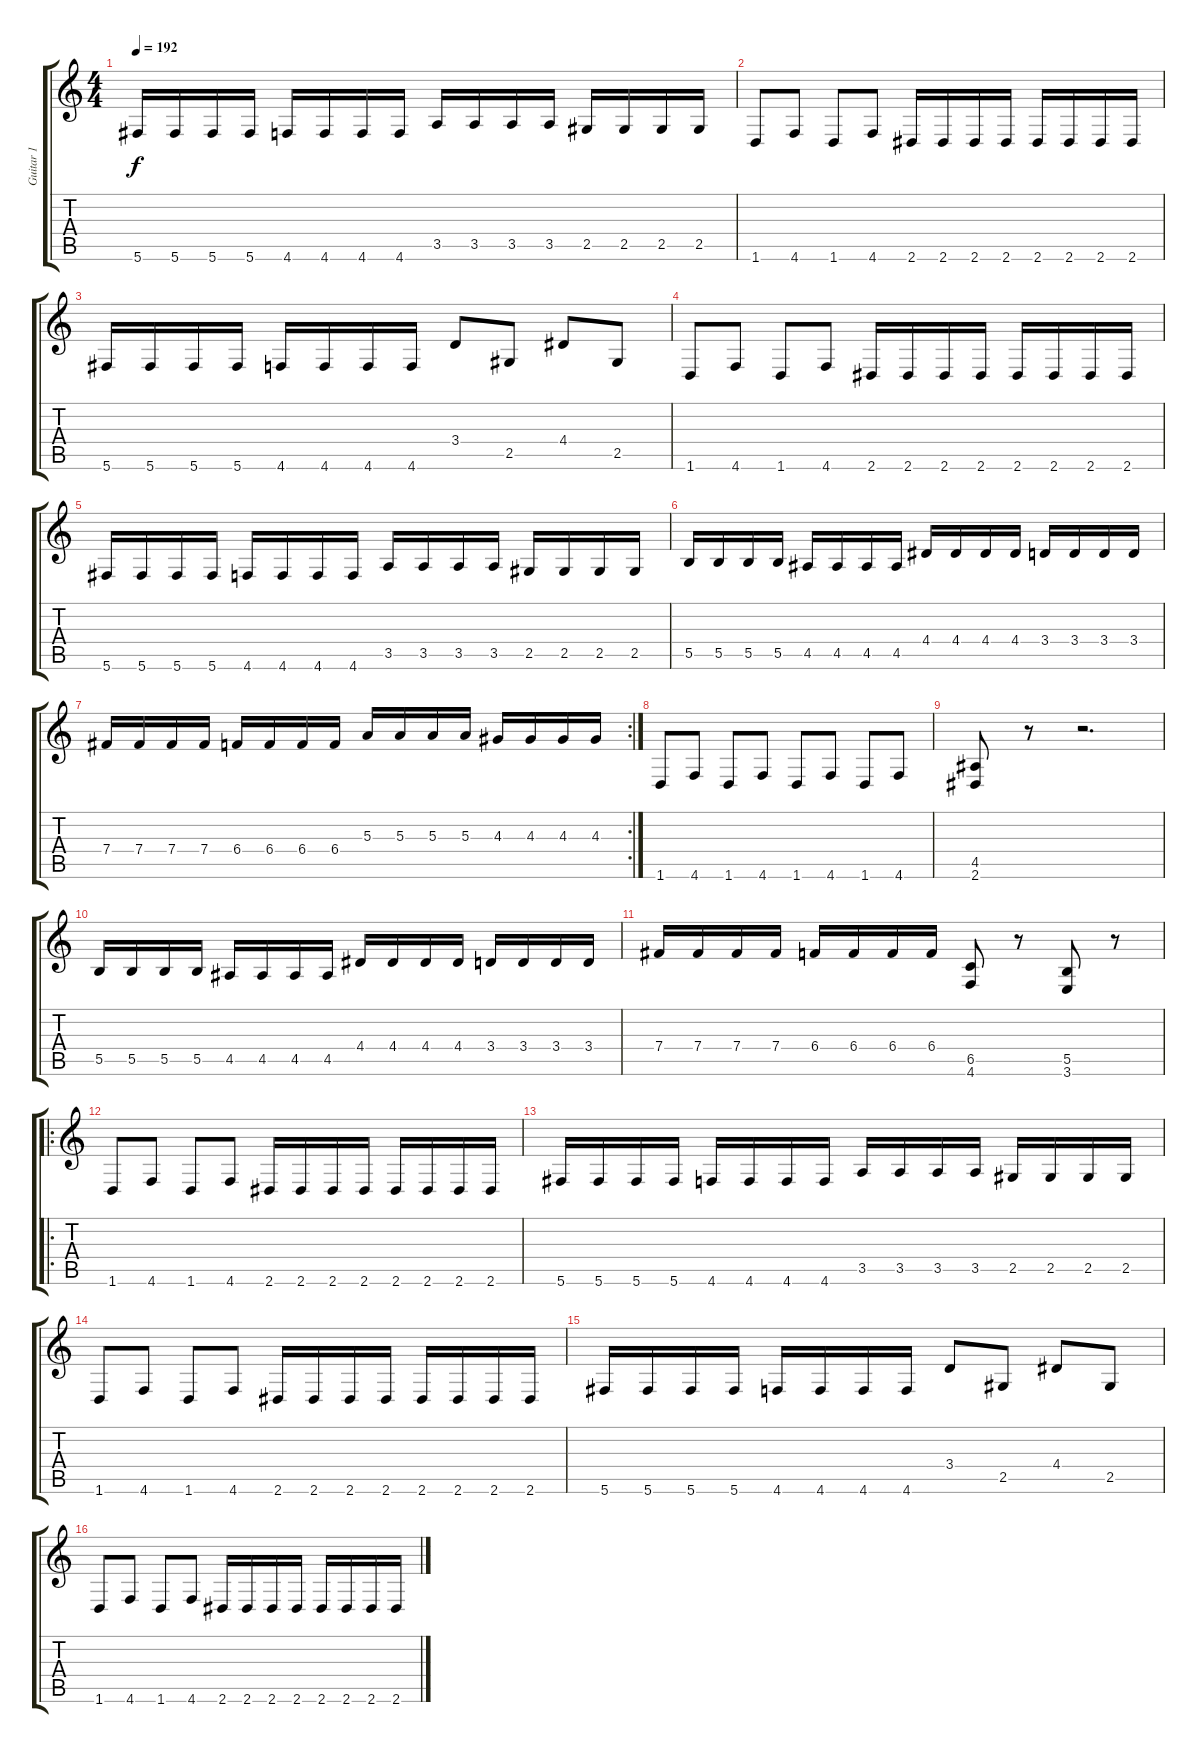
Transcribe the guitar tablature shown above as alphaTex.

\track ("Guitar 1" "Guitar 1") {instrument distortionguitar}
\staff {score tabs}
\tuning (Db4 Ab3 E3 B2 Gb2 Db2) {hide}
\ts (4 4)
\tempo 192
\clef g2
\ks c
5.6.16{dy f} 5.6.16 5.6.16 5.6.16 4.6.16 4.6.16 4.6.16 4.6.16 3.5.16 3.5.16 3.5.16 3.5.16 2.5.16 2.5.16 2.5.16 2.5.16 |
1.6.8 4.6.8 1.6.8 4.6.8 2.6.16 2.6.16 2.6.16 2.6.16 2.6.16 2.6.16 2.6.16 2.6.16 |
5.6.16 5.6.16 5.6.16 5.6.16 4.6.16 4.6.16 4.6.16 4.6.16 3.4.8 2.5.8 4.4.8 2.5.8 |
1.6.8 4.6.8 1.6.8 4.6.8 2.6.16 2.6.16 2.6.16 2.6.16 2.6.16 2.6.16 2.6.16 2.6.16 |
5.6.16 5.6.16 5.6.16 5.6.16 4.6.16 4.6.16 4.6.16 4.6.16 3.5.16 3.5.16 3.5.16 3.5.16 2.5.16 2.5.16 2.5.16 2.5.16 |
5.5.16 5.5.16 5.5.16 5.5.16 4.5.16 4.5.16 4.5.16 4.5.16 4.4.16 4.4.16 4.4.16 4.4.16 3.4.16 3.4.16 3.4.16 3.4.16 |
\rc 2
7.4.16 7.4.16 7.4.16 7.4.16 6.4.16 6.4.16 6.4.16 6.4.16 5.3.16 5.3.16 5.3.16 5.3.16 4.3.16 4.3.16 4.3.16 4.3.16 |
1.6.8 4.6.8 1.6.8 4.6.8 1.6.8 4.6.8 1.6.8 4.6.8 |
(4.5 2.6).8 r.8 r.2{d} |
5.5.16 5.5.16 5.5.16 5.5.16 4.5.16 4.5.16 4.5.16 4.5.16 4.4.16 4.4.16 4.4.16 4.4.16 3.4.16 3.4.16 3.4.16 3.4.16 |
7.4.16 7.4.16 7.4.16 7.4.16 6.4.16 6.4.16 6.4.16 6.4.16 (6.5 4.6).8 r.8 (5.5 3.6).8 r.8 |
\ro
1.6.8 4.6.8 1.6.8 4.6.8 2.6.16 2.6.16 2.6.16 2.6.16 2.6.16 2.6.16 2.6.16 2.6.16 |
5.6.16 5.6.16 5.6.16 5.6.16 4.6.16 4.6.16 4.6.16 4.6.16 3.5.16 3.5.16 3.5.16 3.5.16 2.5.16 2.5.16 2.5.16 2.5.16 |
1.6.8 4.6.8 1.6.8 4.6.8 2.6.16 2.6.16 2.6.16 2.6.16 2.6.16 2.6.16 2.6.16 2.6.16 |
5.6.16 5.6.16 5.6.16 5.6.16 4.6.16 4.6.16 4.6.16 4.6.16 3.4.8 2.5.8 4.4.8 2.5.8 |
1.6.8 4.6.8 1.6.8 4.6.8 2.6.16 2.6.16 2.6.16 2.6.16 2.6.16 2.6.16 2.6.16 2.6.16
